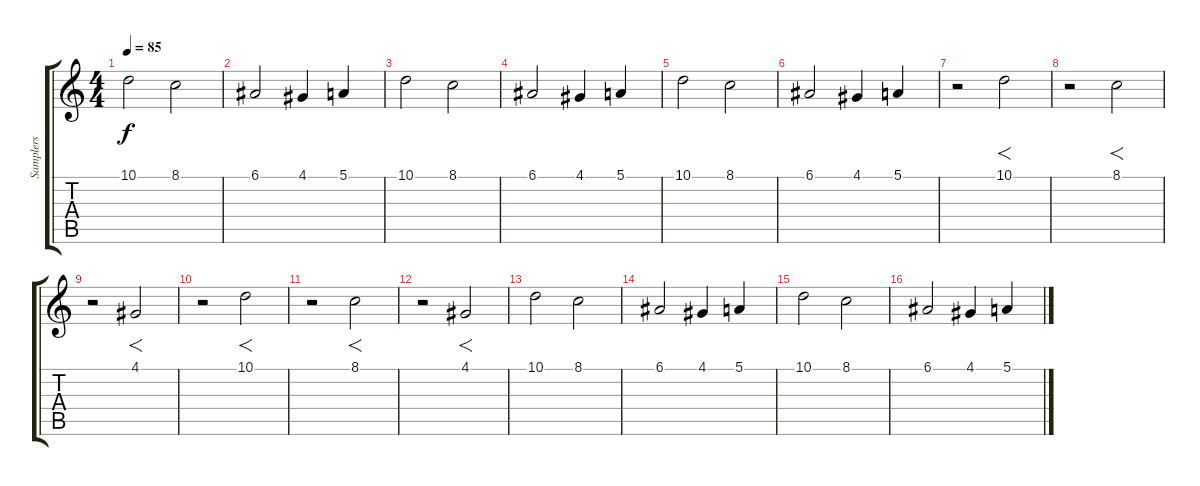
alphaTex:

\track ("Samplers" "Samplers") {instrument stringensemble1}
\staff {score tabs}
\tuning (E4 B3 G3 D3 A2 E2) {hide}
\ts (4 4)
\tempo 85
\clef g2
\ks c
10.1.2{dy f} 8.1.2 |
6.1.2 4.1.4 5.1.4 |
10.1.2 8.1.2 |
6.1.2 4.1.4 5.1.4 |
10.1.2 8.1.2 |
6.1.2 4.1.4 5.1.4 |
r.2 10.1.2{f} |
r.2 8.1.2{f} |
r.2 4.1.2{f} |
r.2 10.1.2{f} |
r.2 8.1.2{f} |
r.2 4.1.2{f} |
10.1.2 8.1.2 |
6.1.2 4.1.4 5.1.4 |
10.1.2 8.1.2 |
6.1.2 4.1.4 5.1.4
